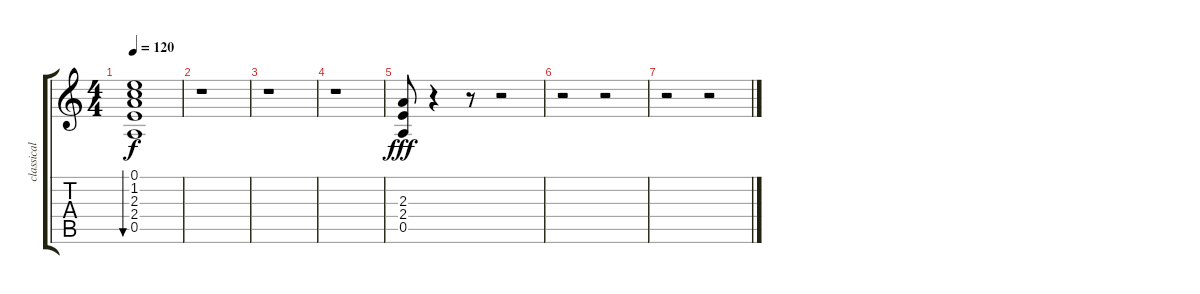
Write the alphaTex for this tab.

\track ("classical guit." "classical ") {instrument acousticguitarnylon}
\staff {score tabs}
\tuning (E4 B3 G3 D3 A2 E2) {hide}
\ts (4 4)
\tempo 120
\clef g2
\ks c
(0.1 1.2 2.3 2.4 0.5).1{bu 480 dy f} |
r.1 |
r.1 |
r.1 |
(2.3 2.4 0.5).8{dy fff} r.4 r.8 r.2 |
r.2 r.2 |
r.2 r.2
